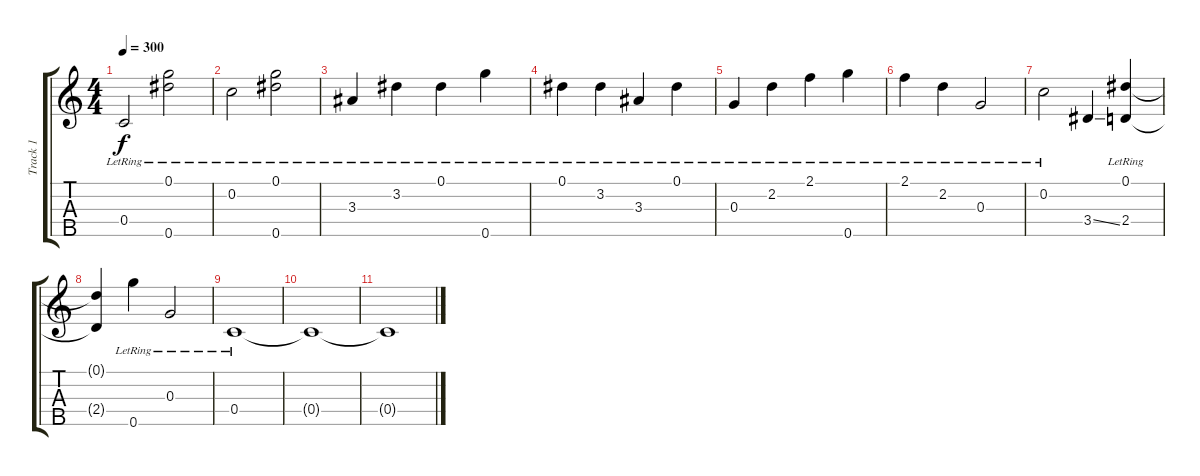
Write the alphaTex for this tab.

\track ("Track 1" "Track 1") {instrument banjo}
\staff {score tabs}
\tuning (Eb4 C4 G3 C3 G4) {hide}
\displaytranspose 12
\ts (4 4)
\tempo 300
\clef g2
\ks c
0.4{lr}.2{dy f} (0.1{lr} 0.5{lr}).2 |
0.2{lr}.2{volume 12 instrument banjo} (0.1{lr} 0.5{lr}).2 |
3.3{lr}.4 3.2{lr}.4 0.1{lr}.4 0.5{lr}.4 |
0.1{lr}.4 3.2{lr}.4 3.3{lr}.4 0.1{lr}.4 |
0.3{lr}.4 2.2{lr}.4 2.1{lr}.4 0.5{lr}.4 |
2.1{lr}.4 2.2{lr}.4 0.3{lr}.2 |
0.2{lr}.2 3.4{ss}.4 (0.1{lr} 2.4{lr}).4 |
(0.1{t} 2.4{t}).4 0.5{lr}.4 0.3{lr}.2 |
0.4{lr}.1 |
0.4{t}.1 |
0.4{t}.1
